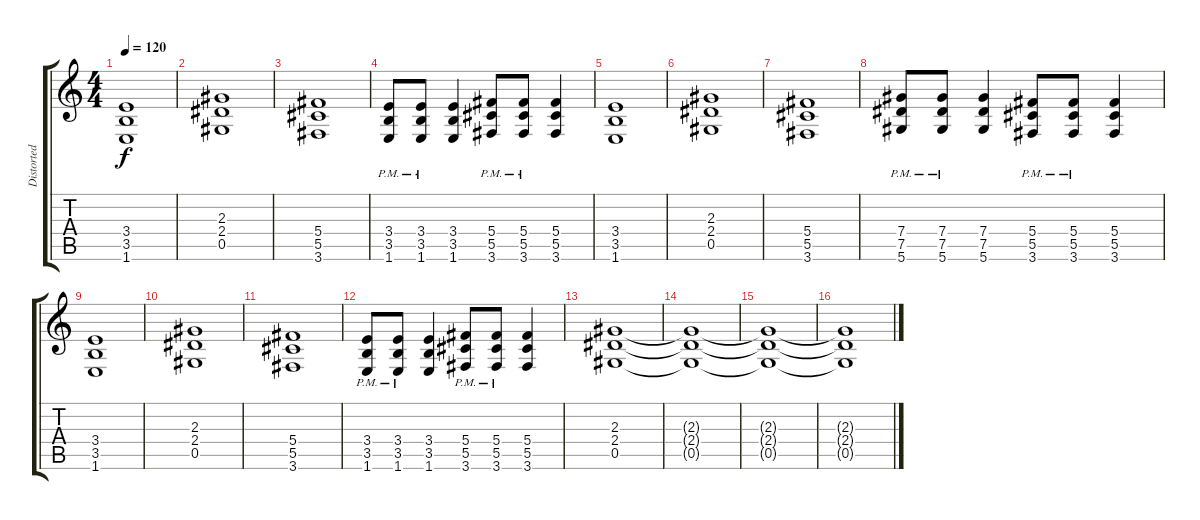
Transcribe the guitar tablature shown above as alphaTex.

\track ("Distorted Guitar" "Distorted ") {instrument distortionguitar}
\staff {score tabs}
\tuning (Eb4 Bb3 Gb3 Db3 Ab2 Eb2) {hide}
\ts (4 4)
\tempo 120
\clef g2
\ks c
(3.4 3.5 1.6).1{dy f} |
(2.3 2.4 0.5).1 |
(5.4 5.5 3.6).1 |
(3.4{pm} 3.5{pm} 1.6{pm}).8 (3.4{pm} 3.5{pm} 1.6{pm}).8 (3.4 3.5 1.6).4 (5.4{pm} 5.5{pm} 3.6{pm}).8 (5.4{pm} 5.5{pm} 3.6{pm}).8 (5.4 5.5 3.6).4 |
(3.4 3.5 1.6).1 |
(2.3 2.4 0.5).1 |
(5.4 5.5 3.6).1 |
(7.4{pm} 7.5{pm} 5.6{pm}).8 (7.4{pm} 7.5{pm} 5.6{pm}).8 (7.4 7.5 5.6).4 (5.4{pm} 5.5{pm} 3.6{pm}).8 (5.4{pm} 5.5{pm} 3.6{pm}).8 (5.4 5.5 3.6).4 |
(3.4 3.5 1.6).1 |
(2.3 2.4 0.5).1 |
(5.4 5.5 3.6).1 |
(3.4{pm} 3.5{pm} 1.6{pm}).8 (3.4{pm} 3.5{pm} 1.6{pm}).8 (3.4 3.5 1.6).4 (5.4{pm} 5.5{pm} 3.6{pm}).8 (5.4{pm} 5.5{pm} 3.6{pm}).8 (5.4 5.5 3.6).4 |
(2.3 2.4 0.5).1{volume 0} |
(2.3{t} 2.4{t} 0.5{t}).1 |
(2.3{t} 2.4{t} 0.5{t}).1 |
(2.3{t} 2.4{t} 0.5{t}).1
